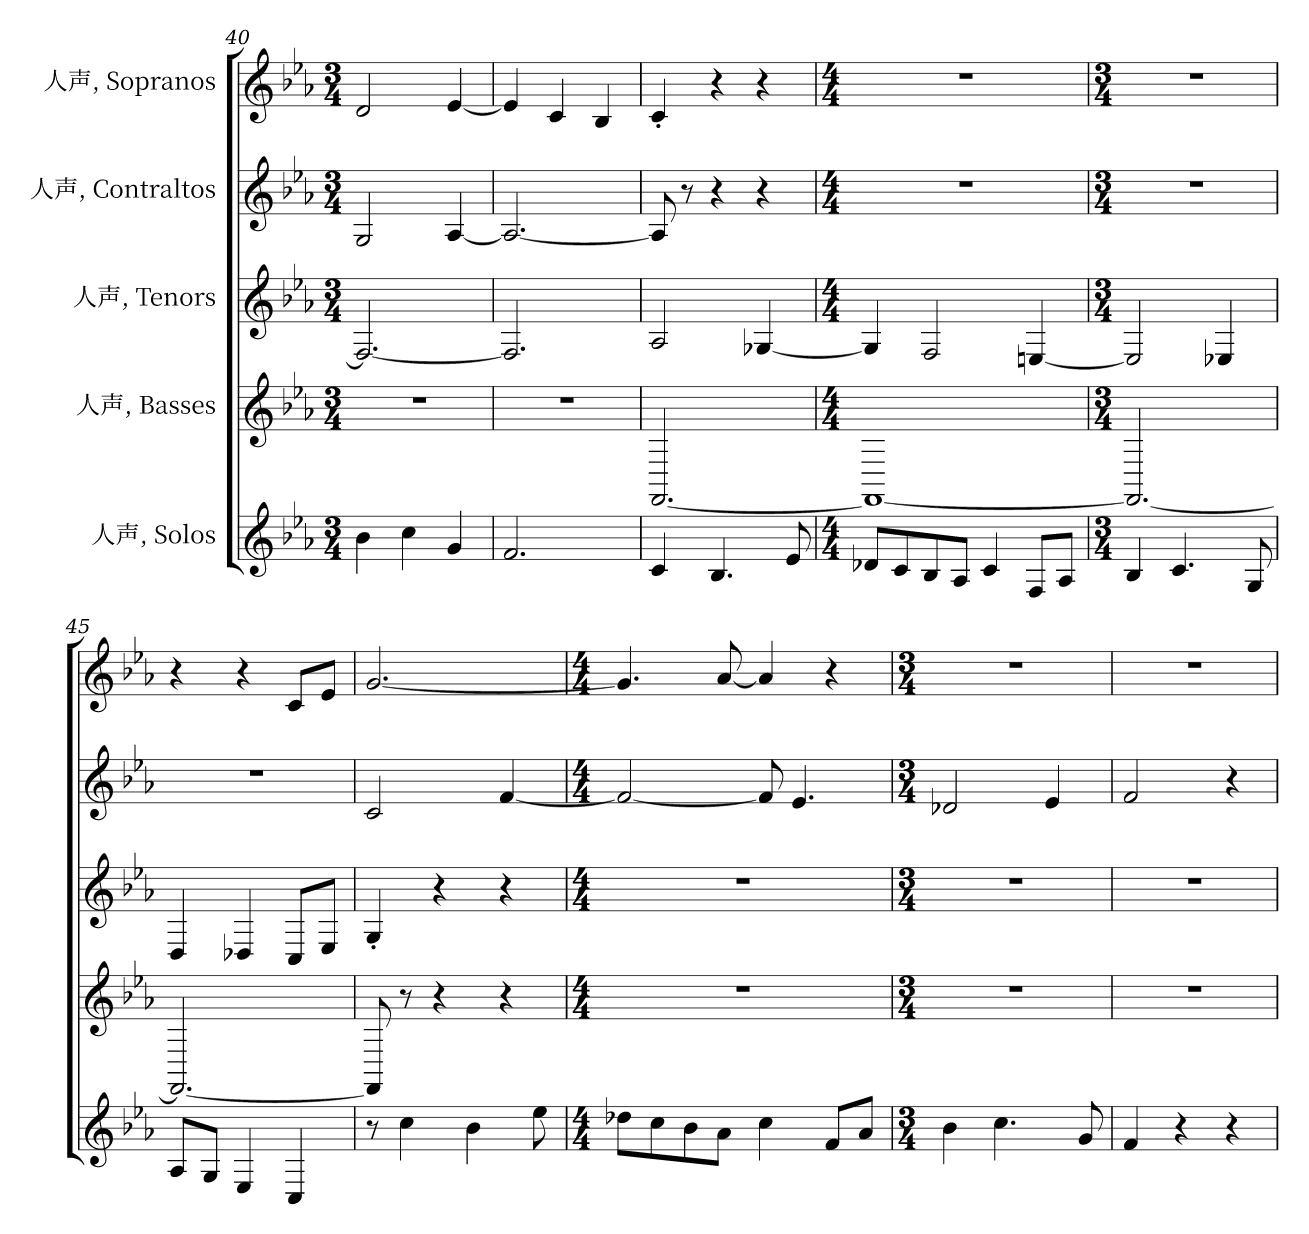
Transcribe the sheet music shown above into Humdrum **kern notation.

**kern	**kern	**kern	**kern	**kern
*part5	*part4	*part3	*part2	*part1
*staff5	*staff4	*staff3	*staff2	*staff1
*I"人声, Solos	*I"人声, Basses	*I"人声, Tenors	*I"人声, Contraltos	*I"人声, Sopranos
*clefG2	*clefG2	*clefG2	*clefG2	*clefG2
*k[b-e-a-]	*k[b-e-a-]	*k[b-e-a-]	*k[b-e-a-]	*k[b-e-a-]
*M3/4	*M3/4	*M3/4	*M3/4	*M3/4
=40	=40	=40	=40	=40
4b-\	2.r	2.F/_	2G/	2d/
4cc\	.	.	.	.
4g/	.	.	[4A-/	[4e-/
=41	=41	=41	=41	=41
2.f/	2.r	2.F/]	2.A-/_	4e-/]
.	.	.	.	4c/
.	.	.	.	4B-/
=42	=42	=42	=42	=42
*	*	*	*	*MM68
4c/	[2.FF/	2A-/	8A-/]	4c'/
.	.	.	8r	.
4.B-/	.	.	4r	4r
.	.	[4G-X/	4r	4r
8e-/	.	.	.	.
=43	=43	=43	=43	=43
*M4/4	*M4/4	*M4/4	*M4/4	*M4/4
8d-X/L	1FF_	4G-/]	1r	1r
8c/	.	.	.	.
8B-/	.	2F/	.	.
8A-/J	.	.	.	.
4c/	.	.	.	.
8F/L	.	[4En/	.	.
8A-/J	.	.	.	.
!!LO:LB:g=z
=44	=44	=44	=44	=44
*M3/4	*M3/4	*M3/4	*M3/4	*M3/4
4B-/	2.FF/_	2E/]	2.r	2.r
4.c/	.	.	.	.
.	.	4E-X/	.	.
8G/	.	.	.	.
=45	=45	=45	=45	=45
8A-/L	2.FF/_	4D/	2.r	4r
8G/J	.	.	.	.
4E-/	.	4D-X/	.	4r
4C/	.	8C/L	.	8c/L
.	.	8E-/J	.	8e-/J
=46	=46	=46	=46	=46
8r	8FF/]	4G'/	2c/	[2.g/
4cc\	8r	.	.	.
.	4r	4r	.	.
4b-\	.	.	.	.
.	4r	4r	[4f/	.
8ee-\	.	.	.	.
=47	=47	=47	=47	=47
*M4/4	*M4/4	*M4/4	*M4/4	*M4/4
8dd-X\L	1r	1r	2f/_	4.g/]
8cc\	.	.	.	.
8b-\	.	.	.	.
8a-\J	.	.	.	[8a-/
4cc\	.	.	8f/]	4a-/]
.	.	.	4.e-/	.
8f/L	.	.	.	4r
8a-/J	.	.	.	.
=48	=48	=48	=48	=48
*M3/4	*M3/4	*M3/4	*M3/4	*M3/4
4b-\	2.r	2.r	2d-X/	2.r
4.cc\	.	.	.	.
.	.	.	4e-/	.
8g/	.	.	.	.
=49	=49	=49	=49	=49
4f/	2.r	2.r	2f/	2.r
4r	.	.	.	.
4r	.	.	4r	.
=	=	=	=	=
*-	*-	*-	*-	*-
